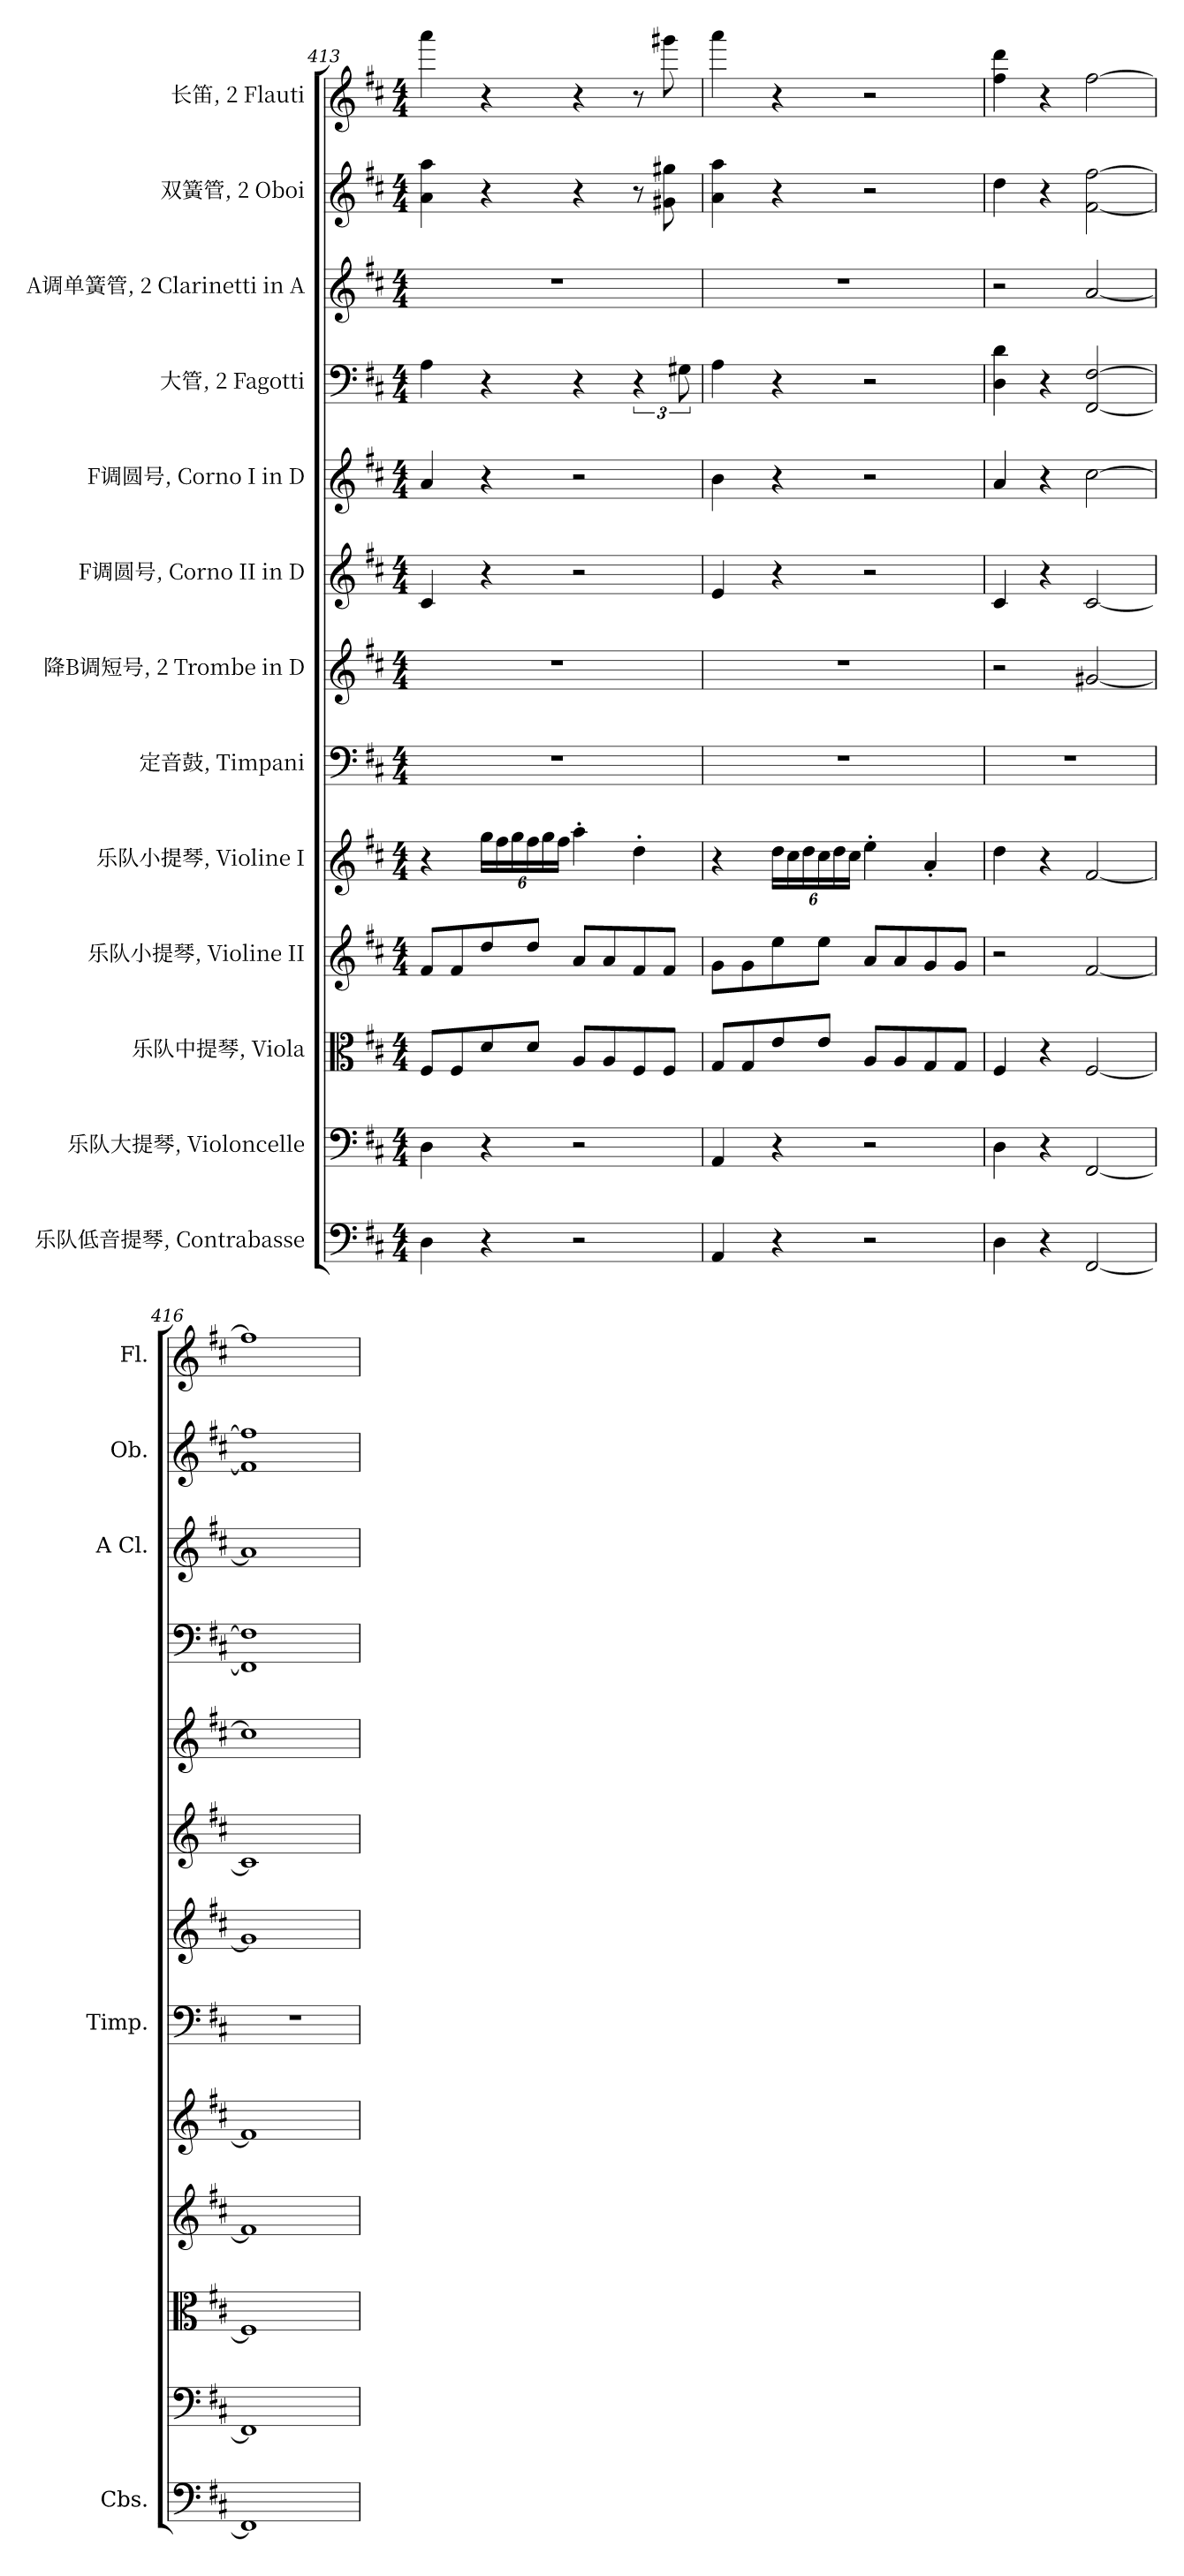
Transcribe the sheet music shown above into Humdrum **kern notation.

**kern	**kern	**kern	**kern	**kern	**kern	**kern	**kern	**kern	**kern	**kern	**kern	**kern
*part13	*part12	*part11	*part10	*part9	*part8	*part7	*part6	*part5	*part4	*part3	*part2	*part1
*staff13	*staff12	*staff11	*staff10	*staff9	*staff8	*staff7	*staff6	*staff5	*staff4	*staff3	*staff2	*staff1
*I"乐队低音提琴, Contrabasse	*I"乐队大提琴, Violoncelle	*I"乐队中提琴, Viola	*I"乐队小提琴, Violine II	*I"乐队小提琴, Violine I	*I"定音鼓, Timpani	*I"降B调短号, 2 Trombe in D	*I"F调圆号, Corno II in D	*I"F调圆号, Corno I in D	*I"大管, 2 Fagotti	*I"A调单簧管, 2 Clarinetti in A	*I"双簧管, 2 Oboi	*I"长笛, 2 Flauti
*I'Cbs.	*	*	*	*	*I'Timp.	*	*	*	*	*I'A Cl.	*I'Ob.	*I'Fl.
*clefF4	*clefF4	*clefC3	*clefG2	*clefG2	*clefF4	*clefG2	*clefG2	*clefG2	*clefF4	*clefG2	*clefG2	*clefG2
*ITrd7c12	*	*	*	*	*	*ITrd1c2	*ITrd4c7	*ITrd4c7	*	*ITrd2c3	*	*
*k[f#c#]	*k[f#c#]	*k[f#c#]	*k[f#c#]	*k[f#c#]	*k[f#c#]	*k[]	*k[f#]	*k[f#]	*k[f#c#]	*k[f#c#g#d#a#]	*k[f#c#]	*k[f#c#]
*M4/4	*M4/4	*M4/4	*M4/4	*M4/4	*M4/4	*M4/4	*M4/4	*M4/4	*M4/4	*M4/4	*M4/4	*M4/4
*MM278	*MM278	*MM278	*MM278	*MM278	*MM278	*MM278	*MM278	*MM278	*MM278	*MM278	*MM278	*MM278
=413	=413	=413	=413	=413	=413	=413	=413	=413	=413	=413	=413	=413
4DD\	4D\	8F#/L	8f#/L	4r	1r	1r	4F#/	4d/	4A\	1r	4a\ 4aa\	4aaa\
.	.	8F#/	8f#/	.	.	.	.	.	.	.	.	.
*	*	*	*	*Xbrackettup	*	*	*	*	*	*	*	*
4r	4r	8d/	8dd/	24gg\LL	.	.	4r	4r	4r	.	4r	4r
.	.	.	.	24ff#\	.	.	.	.	.	.	.	.
.	.	.	.	24gg\	.	.	.	.	.	.	.	.
.	.	8d/J	8dd/J	24ff#\	.	.	.	.	.	.	.	.
.	.	.	.	24gg\	.	.	.	.	.	.	.	.
.	.	.	.	24ff#\JJ	.	.	.	.	.	.	.	.
*	*	*	*	*	*	*	*	*	*	*	*	*MM314
2r	2r	8A/L	8a/L	4aa'\	.	.	2r	2r	4r	.	4r	4r
.	.	8A/	8a/	.	.	.	.	.	.	.	.	.
.	.	8F#/	8f#/	4dd'\	.	.	.	.	6r	.	8r	8r
.	.	8F#/J	8f#/J	.	.	.	.	.	.	.	8g#X\ 8gg#X\	8ggg#X\
.	.	.	.	.	.	.	.	.	12G#X\	.	.	.
=414	=414	=414	=414	=414	=414	=414	=414	=414	=414	=414	=414	=414
*	*	*	*	*	*	*	*	*	*	*	*	*MM278
4AAA/	4AA/	8G/L	8g\L	4r	1r	1r	4A/	4e\	4A\	1r	4a\ 4aa\	4aaa\
.	.	8G/	8g\	.	.	.	.	.	.	.	.	.
4r	4r	8e/	8ee\	24dd\LL	.	.	4r	4r	4r	.	4r	4r
.	.	.	.	24cc#\	.	.	.	.	.	.	.	.
.	.	.	.	24dd\	.	.	.	.	.	.	.	.
.	.	8e/J	8ee\J	24cc#\	.	.	.	.	.	.	.	.
.	.	.	.	24dd\	.	.	.	.	.	.	.	.
.	.	.	.	24cc#\JJ	.	.	.	.	.	.	.	.
*	*	*	*	*	*	*	*	*	*	*	*	*MM293
2r	2r	8A/L	8a/L	4ee'\	.	.	2r	2r	2r	.	2r	2r
.	.	8A/	8a/	.	.	.	.	.	.	.	.	.
.	.	8G/	8g/	4a'/	.	.	.	.	.	.	.	.
.	.	8G/J	8g/J	.	.	.	.	.	.	.	.	.
!!LO:PB:g=z
=415	=415	=415	=415	=415	=415	=415	=415	=415	=415	=415	=415	=415
*	*	*	*	*	*	*	*	*	*	*	*	*MM241
4DD\	4D\	4F#/	2r	4dd\	1r	2r	4F#/	4d/	4D\ 4d\	2r	4dd\	4ff#\ 4ddd\
4r	4r	4r	.	4r	.	.	4r	4r	4r	.	4r	4r
*	*	*	*	*	*	*	*	*	*	*	*	*MM187
[2FFF#/	[2FF#/	[2F#/	[2f#/	[2f#/	.	[2f#X/	[2F#/	[2f#\	[2FF#/ [2F#/	[2f#/	[2f#\ [2ff#\	[2ff#\
=416	=416	=416	=416	=416	=416	=416	=416	=416	=416	=416	=416	=416
1FFF#]	1FF#]	1F#]	1f#]	1f#]	1r	1f#]	1F#]	1f#]	1FF#] 1F#]	1f#]	1f#] 1ff#]	1ff#]
=	=	=	=	=	=	=	=	=	=	=	=	=
*-	*-	*-	*-	*-	*-	*-	*-	*-	*-	*-	*-	*-
